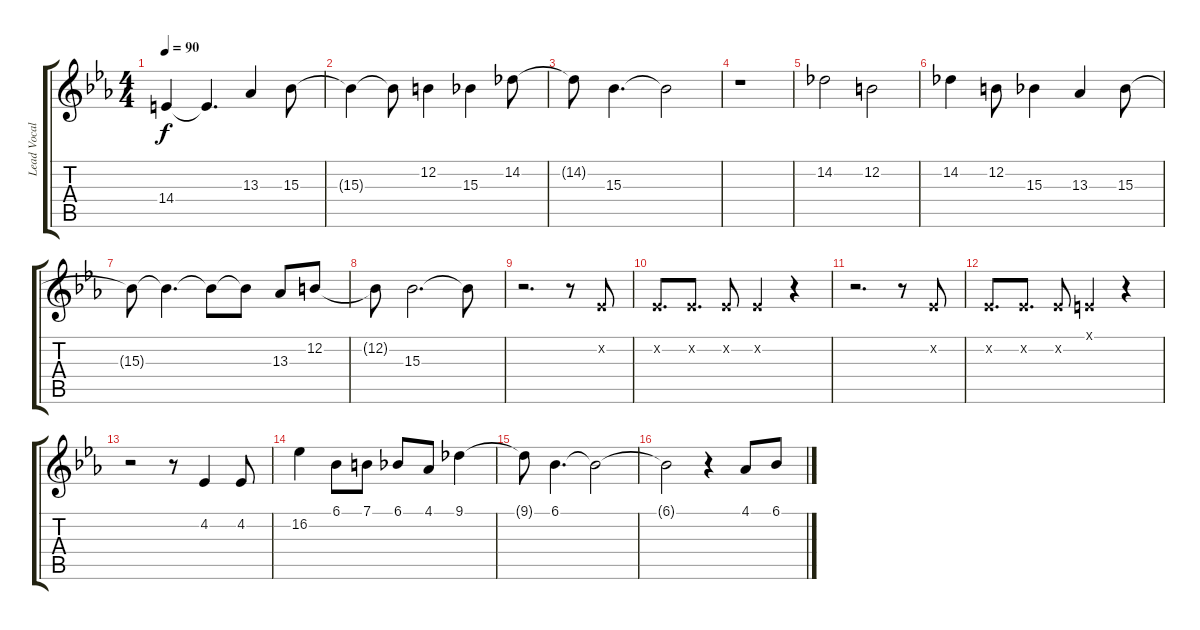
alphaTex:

\track ("Lead Vocals" "Lead Vocal") {instrument violin}
\staff {score tabs}
\tuning (E4 B3 G3 D3 A2 E2) {hide}
\ts (4 4)
\tempo 90
\clef g2
\ks cminor
14.4.4{dy f} 14.4{t}.4{d} 13.3.4 15.3.8 |
15.3{t}.4 15.3{t}.8 12.2.4 15.3.4 14.2.8 |
14.2{t}.8 15.3.4{d} 15.3{t}.2 |
r.1 |
14.2.2 12.2.2 |
14.2.4 12.2.8 15.3.4 13.3.4 15.3.8 |
15.3{t}.8 15.3{t}.4{d} 15.3{t}.8 15.3{t}.8 13.3.8 12.2.8 |
12.2{t}.8 15.3.2{d} 15.3{t}.8 |
r.2{d} r.8 4.2{x}.8 |
4.2{x}.8{d} 4.2{x}.8{d} 4.2{x}.8 4.2{x}.4 r.4 |
r.2{d} r.8 4.2{x}.8 |
4.2{x}.8{d} 4.2{x}.8{d} 4.2{x}.8 0.1{x}.4 r.4 |
r.2 r.8 4.2.4 4.2.8 |
16.2.4 6.1.8 7.1.8 6.1.8 4.1.8 9.1.4 |
9.1{t}.8 6.1.4{d} 6.1{t}.2 |
6.1{t}.2 r.4 4.1.8 6.1.8
